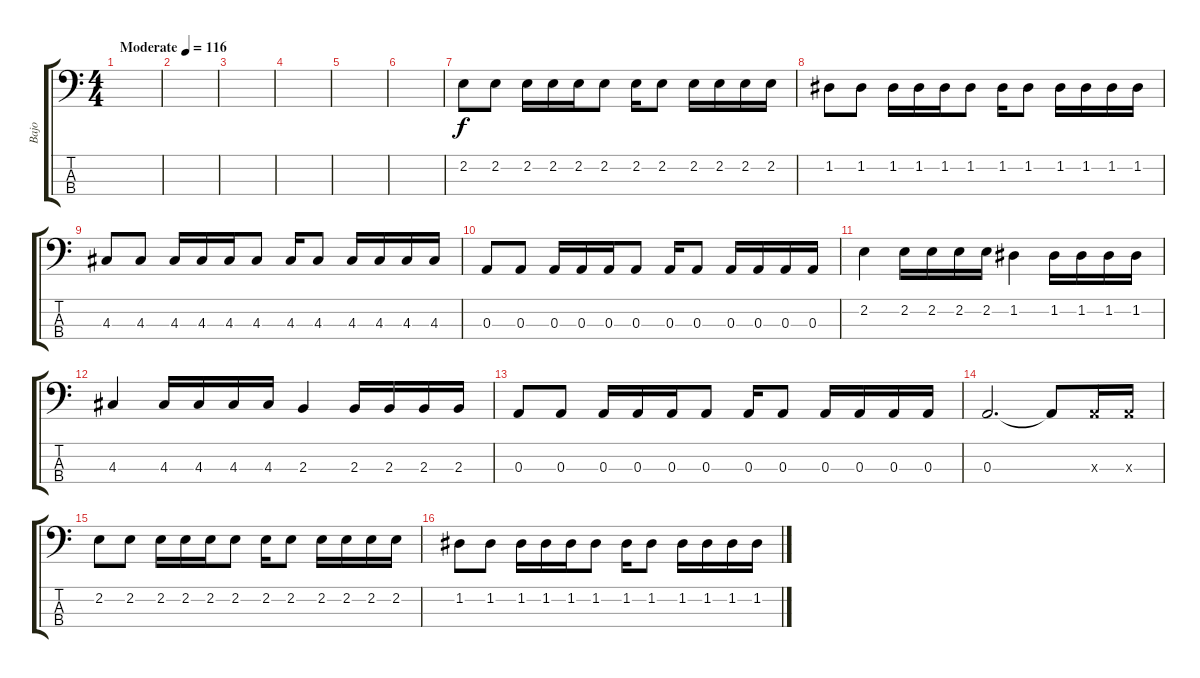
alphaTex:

\track ("Bajo" "Bajo") {instrument electricbasspick}
\staff {score tabs}
\tuning (G2 D2 A1 E1) {hide}
\ts (4 4)
\tempo (116 "Moderate")
\clef f4
\ks c
|
|
|
|
|
|
2.2.8 2.2.8 2.2.16 2.2.16 2.2.16 2.2.8 2.2.16 2.2.8 2.2.16 2.2.16 2.2.16 2.2.16 |
1.2.8 1.2.8 1.2.16 1.2.16 1.2.16 1.2.8 1.2.16 1.2.8 1.2.16 1.2.16 1.2.16 1.2.16 |
4.3.8 4.3.8 4.3.16 4.3.16 4.3.16 4.3.8 4.3.16 4.3.8 4.3.16 4.3.16 4.3.16 4.3.16 |
0.3.8 0.3.8 0.3.16 0.3.16 0.3.16 0.3.8 0.3.16 0.3.8 0.3.16 0.3.16 0.3.16 0.3.16 |
2.2.4 2.2.16 2.2.16 2.2.16 2.2.16 1.2.4 1.2.16 1.2.16 1.2.16 1.2.16 |
4.3.4 4.3.16 4.3.16 4.3.16 4.3.16 2.3.4 2.3.16 2.3.16 2.3.16 2.3.16 |
0.3.8 0.3.8 0.3.16 0.3.16 0.3.16 0.3.8 0.3.16 0.3.8 0.3.16 0.3.16 0.3.16 0.3.16 |
0.3.2{d} 0.3{t}.8 0.3{x}.16 0.3{x}.16 |
2.2.8 2.2.8 2.2.16 2.2.16 2.2.16 2.2.8 2.2.16 2.2.8 2.2.16 2.2.16 2.2.16 2.2.16 |
1.2.8 1.2.8 1.2.16 1.2.16 1.2.16 1.2.8 1.2.16 1.2.8 1.2.16 1.2.16 1.2.16 1.2.16
